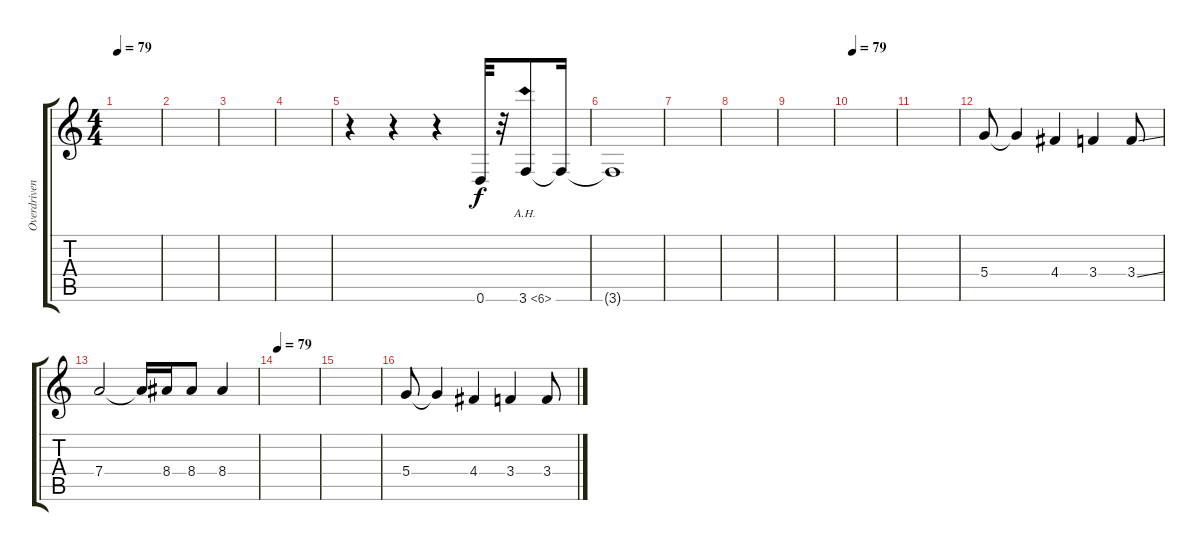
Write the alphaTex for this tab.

\track ("Overdriven Guitar" "Overdriven") {instrument overdrivenguitar}
\staff {score tabs}
\tuning (E4 B3 G3 D3 A2 D2) {hide}
\ts (4 4)
\tempo 79
\clef g2
\ks c
|
|
|
|
r.4 r.4 r.4 0.6.32 r.32 3.6{ah 3}.8 3.6{t}.16 |
3.6{t}.1 |
|
|
|
\tempo 79
|
|
5.4.8 5.4{t}.4 4.4.4 3.4.4 3.4{ss}.8 |
7.4.2 7.4{t}.16 8.4.16 8.4.8 8.4.4 |
\tempo 79
|
|
5.4.8 5.4{t}.4 4.4.4 3.4.4 3.4{ss}.8
